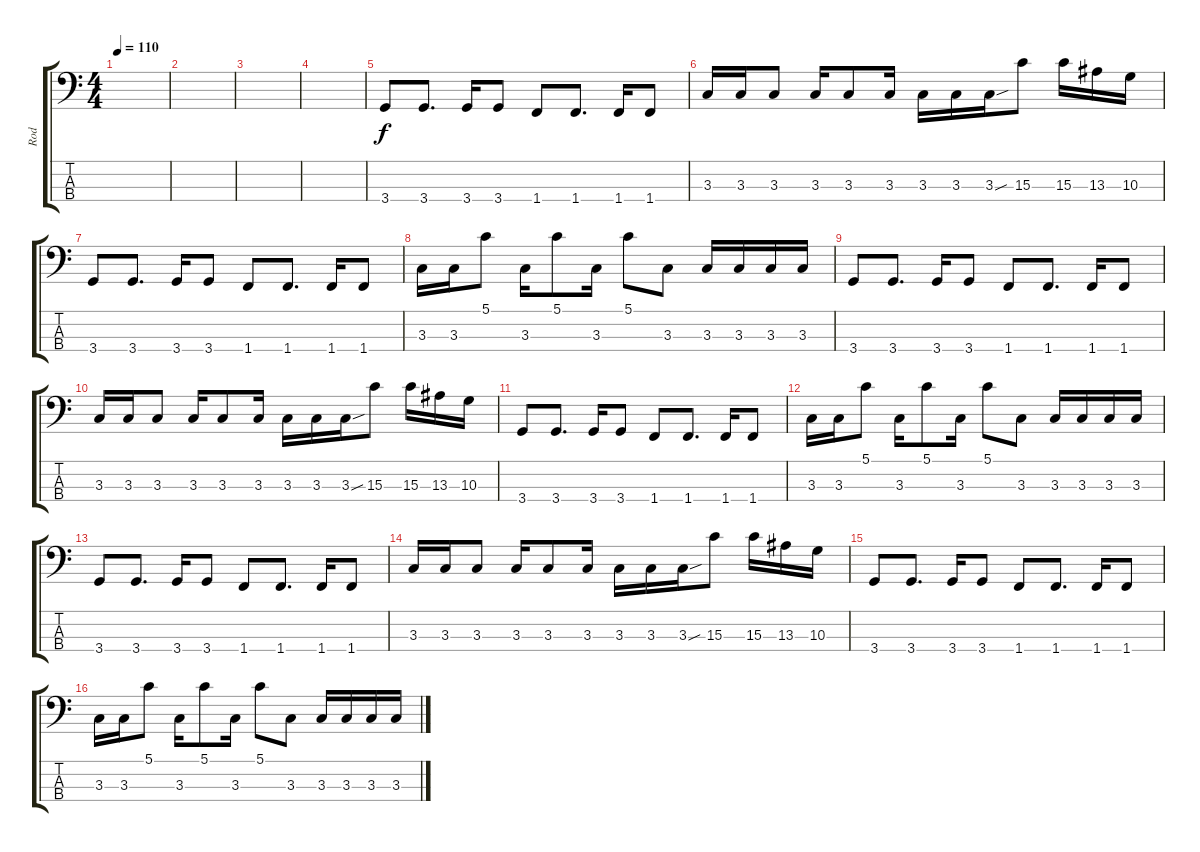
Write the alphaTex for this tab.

\track ("Rod" "Rod") {instrument electricbasspick}
\staff {score tabs}
\tuning (G2 D2 A1 E1) {hide}
\ts (4 4)
\tempo 110
\clef f4
\ks c
|
|
|
|
3.4.8 3.4.8{d} 3.4.16 3.4.8 1.4.8 1.4.8{d} 1.4.16 1.4.8 |
3.3.16 3.3.16 3.3.8 3.3.16 3.3.8 3.3.16 3.3.16 3.3.16 3.3{sou}.16 15.3.8 15.3.16 13.3.16 10.3.16 |
3.4.8 3.4.8{d} 3.4.16 3.4.8 1.4.8 1.4.8{d} 1.4.16 1.4.8 |
3.3.16 3.3.16 5.1.8 3.3.16 5.1.8 3.3.16 5.1.8 3.3.8 3.3.16 3.3.16 3.3.16 3.3.16 |
3.4.8 3.4.8{d} 3.4.16 3.4.8 1.4.8 1.4.8{d} 1.4.16 1.4.8 |
3.3.16 3.3.16 3.3.8 3.3.16 3.3.8 3.3.16 3.3.16 3.3.16 3.3{sou}.16 15.3.8 15.3.16 13.3.16 10.3.16 |
3.4.8 3.4.8{d} 3.4.16 3.4.8 1.4.8 1.4.8{d} 1.4.16 1.4.8 |
3.3.16 3.3.16 5.1.8 3.3.16 5.1.8 3.3.16 5.1.8 3.3.8 3.3.16 3.3.16 3.3.16 3.3.16 |
3.4.8 3.4.8{d} 3.4.16 3.4.8 1.4.8 1.4.8{d} 1.4.16 1.4.8 |
3.3.16 3.3.16 3.3.8 3.3.16 3.3.8 3.3.16 3.3.16 3.3.16 3.3{sou}.16 15.3.8 15.3.16 13.3.16 10.3.16 |
3.4.8 3.4.8{d} 3.4.16 3.4.8 1.4.8 1.4.8{d} 1.4.16 1.4.8 |
3.3.16 3.3.16 5.1.8 3.3.16 5.1.8 3.3.16 5.1.8 3.3.8 3.3.16 3.3.16 3.3.16 3.3.16
